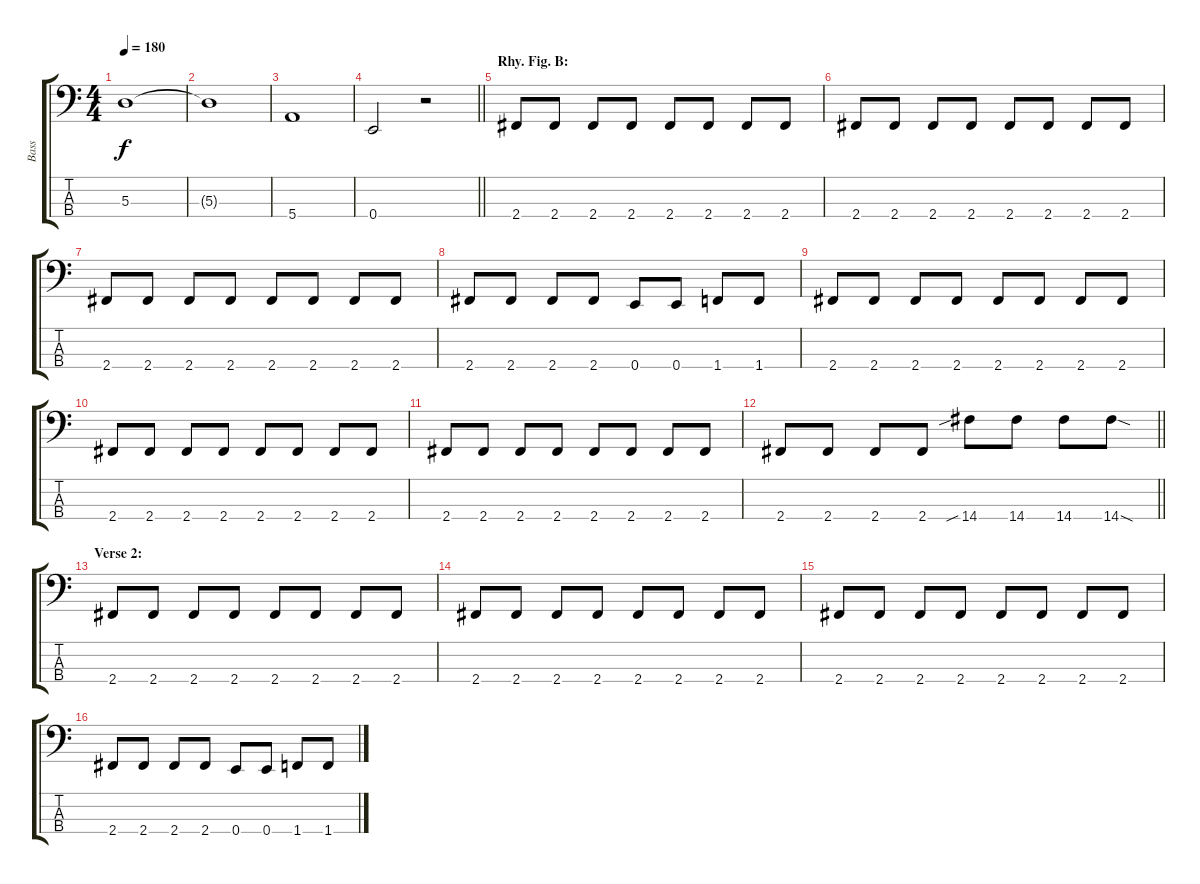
\track ("Bass" "Bass") {instrument electricbasspick}
\staff {score tabs}
\tuning (G2 D2 A1 E1) {hide}
\ts (4 4)
\tempo 180
\clef f4
\ks c
5.3.1{dy f} |
5.3{t}.1 |
5.4.1 |
\barLineRight lightlight
0.4.2 r.2 |
\section ("" "Rhy. Fig. B:")
2.4.8 2.4.8 2.4.8 2.4.8 2.4.8 2.4.8 2.4.8 2.4.8 |
2.4.8 2.4.8 2.4.8 2.4.8 2.4.8 2.4.8 2.4.8 2.4.8 |
2.4.8 2.4.8 2.4.8 2.4.8 2.4.8 2.4.8 2.4.8 2.4.8 |
2.4.8 2.4.8 2.4.8 2.4.8 0.4.8 0.4.8 1.4.8 1.4.8 |
2.4.8 2.4.8 2.4.8 2.4.8 2.4.8 2.4.8 2.4.8 2.4.8 |
2.4.8 2.4.8 2.4.8 2.4.8 2.4.8 2.4.8 2.4.8 2.4.8 |
2.4.8 2.4.8 2.4.8 2.4.8 2.4.8 2.4.8 2.4.8 2.4.8 |
\barLineRight lightlight
2.4.8 2.4.8 2.4.8 2.4.8 14.4{sib}.8 14.4.8 14.4.8 14.4{sod}.8 |
\section ("" "Verse 2:")
2.4.8 2.4.8 2.4.8 2.4.8 2.4.8 2.4.8 2.4.8 2.4.8 |
2.4.8 2.4.8 2.4.8 2.4.8 2.4.8 2.4.8 2.4.8 2.4.8 |
2.4.8 2.4.8 2.4.8 2.4.8 2.4.8 2.4.8 2.4.8 2.4.8 |
2.4.8 2.4.8 2.4.8 2.4.8 0.4.8 0.4.8 1.4.8 1.4.8
